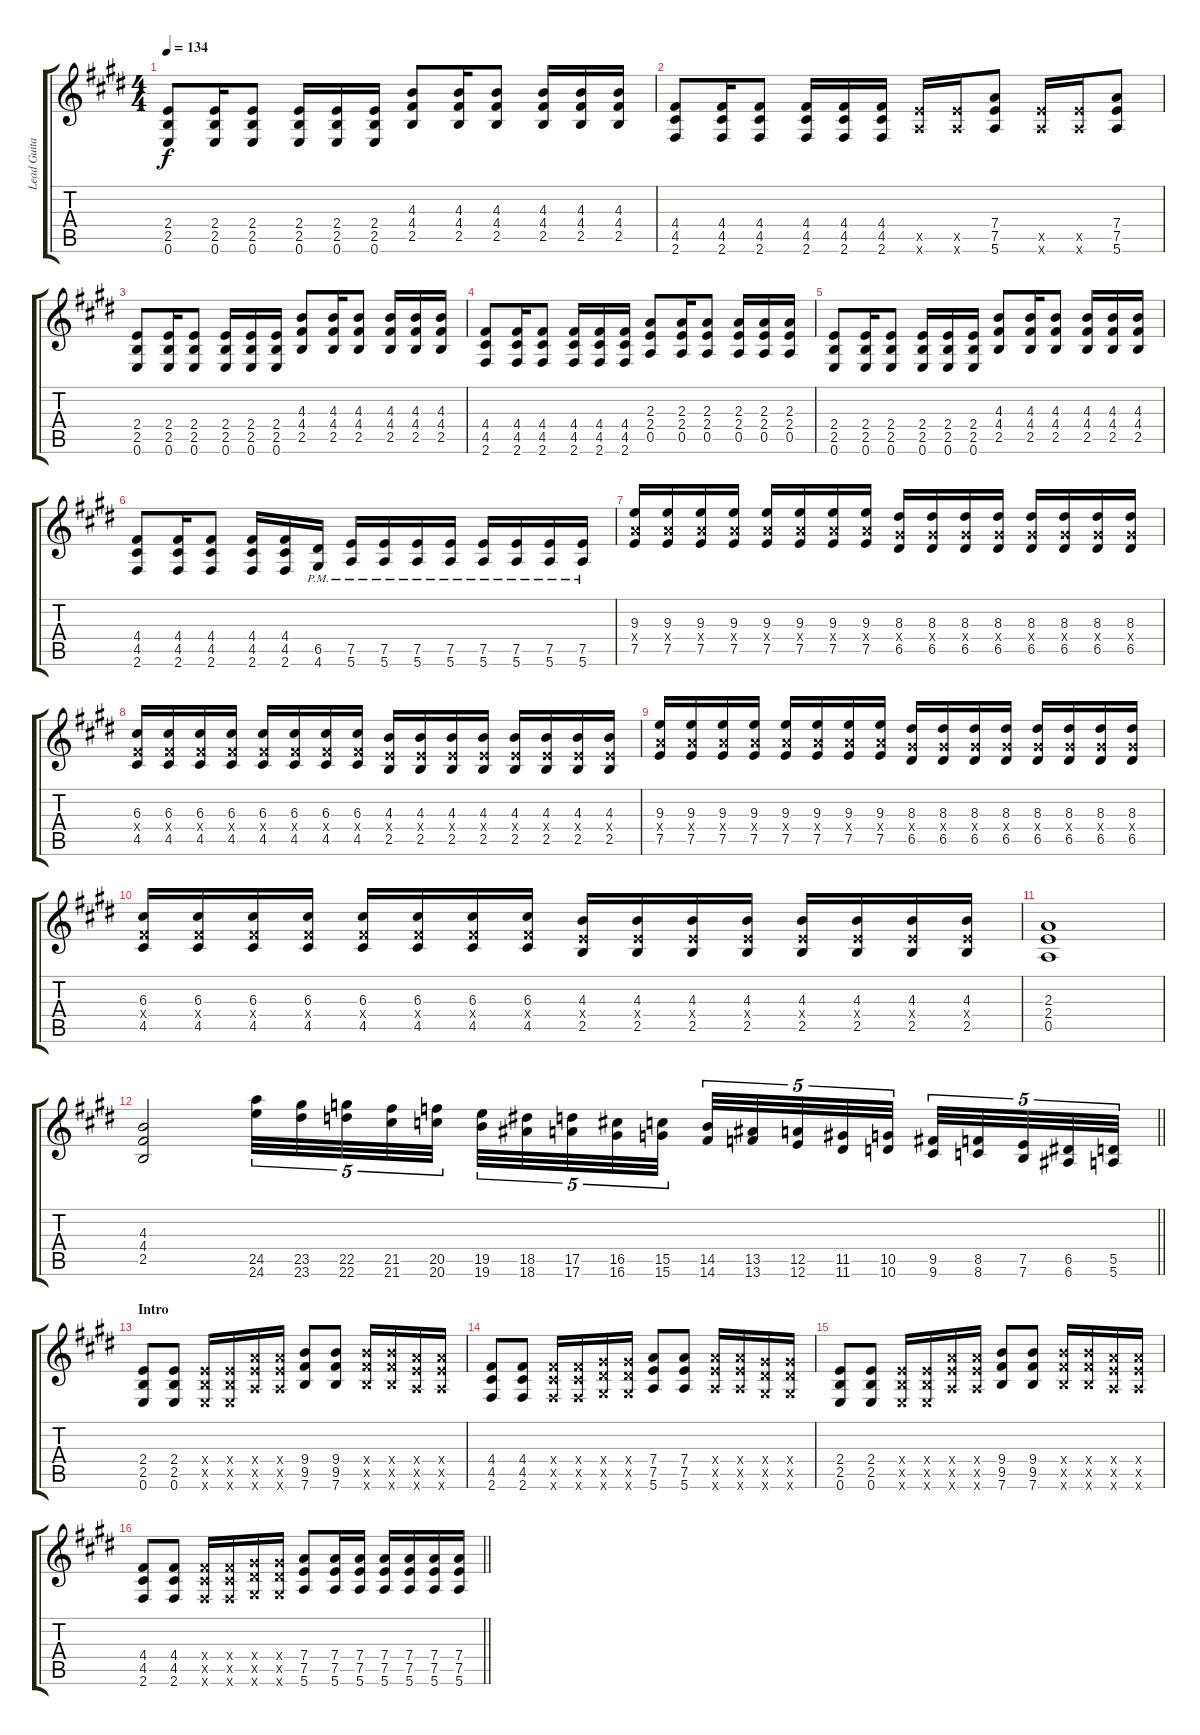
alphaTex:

\track ("Lead Guitar" "Lead Guita") {instrument distortionguitar}
\staff {score tabs}
\tuning (E4 B3 G3 D3 A2 E2) {hide}
\ts (4 4)
\tempo 134
\clef g2
\ks e
(2.4 2.5 0.6).8{dy f} (2.4 2.5 0.6).16 (2.4 2.5 0.6).8 (2.4 2.5 0.6).16 (2.4 2.5 0.6).16 (2.4 2.5 0.6).16 (4.3 4.4 2.5).8 (4.3 4.4 2.5).16 (4.3 4.4 2.5).8 (4.3 4.4 2.5).16 (4.3 4.4 2.5).16 (4.3 4.4 2.5).16 |
(4.4 4.5 2.6).8 (4.4 4.5 2.6).16 (4.4 4.5 2.6).8 (4.4 4.5 2.6).16 (4.4 4.5 2.6).16 (4.4 4.5 2.6).16 (7.5{x} 5.6{x}).16 (7.5{x} 5.6{x}).16 (7.4 7.5 5.6).8 (7.5{x} 5.6{x}).16 (7.5{x} 5.6{x}).16 (7.4 7.5 5.6).8 |
(2.4 2.5 0.6).8 (2.4 2.5 0.6).16 (2.4 2.5 0.6).8 (2.4 2.5 0.6).16 (2.4 2.5 0.6).16 (2.4 2.5 0.6).16 (4.3 4.4 2.5).8 (4.3 4.4 2.5).16 (4.3 4.4 2.5).8 (4.3 4.4 2.5).16 (4.3 4.4 2.5).16 (4.3 4.4 2.5).16 |
(4.4 4.5 2.6).8 (4.4 4.5 2.6).16 (4.4 4.5 2.6).8 (4.4 4.5 2.6).16 (4.4 4.5 2.6).16 (4.4 4.5 2.6).16 (2.3 2.4 0.5).8 (2.3 2.4 0.5).16 (2.3 2.4 0.5).8 (2.3 2.4 0.5).16 (2.3 2.4 0.5).16 (2.3 2.4 0.5).16 |
(2.4 2.5 0.6).8 (2.4 2.5 0.6).16 (2.4 2.5 0.6).8 (2.4 2.5 0.6).16 (2.4 2.5 0.6).16 (2.4 2.5 0.6).16 (4.3 4.4 2.5).8 (4.3 4.4 2.5).16 (4.3 4.4 2.5).8 (4.3 4.4 2.5).16 (4.3 4.4 2.5).16 (4.3 4.4 2.5).16 |
(4.4 4.5 2.6).8 (4.4 4.5 2.6).16 (4.4 4.5 2.6).8 (4.4 4.5 2.6).16 (4.4 4.5 2.6).16 (6.5{pm} 4.6{pm}).16 (7.5{pm} 5.6{pm}).16 (7.5{pm} 5.6{pm}).16 (7.5{pm} 5.6{pm}).16 (7.5{pm} 5.6{pm}).16 (7.5{pm} 5.6{pm}).16 (7.5{pm} 5.6{pm}).16 (7.5{pm} 5.6{pm}).16 (7.5{pm} 5.6{pm}).16 |
(9.3 7.4{x} 7.5).16 (9.3 7.4{x} 7.5).16 (9.3 7.4{x} 7.5).16 (9.3 7.4{x} 7.5).16 (9.3 7.4{x} 7.5).16 (9.3 7.4{x} 7.5).16 (9.3 7.4{x} 7.5).16 (9.3 7.4{x} 7.5).16 (8.3 6.4{x} 6.5).16 (8.3 6.4{x} 6.5).16 (8.3 6.4{x} 6.5).16 (8.3 6.4{x} 6.5).16 (8.3 6.4{x} 6.5).16 (8.3 6.4{x} 6.5).16 (8.3 6.4{x} 6.5).16 (8.3 6.4{x} 6.5).16 |
(6.3 4.4{x} 4.5).16 (6.3 4.4{x} 4.5).16 (6.3 4.4{x} 4.5).16 (6.3 4.4{x} 4.5).16 (6.3 4.4{x} 4.5).16 (6.3 4.4{x} 4.5).16 (6.3 4.4{x} 4.5).16 (6.3 4.4{x} 4.5).16 (4.3 2.4{x} 2.5).16 (4.3 2.4{x} 2.5).16 (4.3 2.4{x} 2.5).16 (4.3 2.4{x} 2.5).16 (4.3 2.4{x} 2.5).16 (4.3 2.4{x} 2.5).16 (4.3 2.4{x} 2.5).16 (4.3 2.4{x} 2.5).16 |
(9.3 7.4{x} 7.5).16 (9.3 7.4{x} 7.5).16 (9.3 7.4{x} 7.5).16 (9.3 7.4{x} 7.5).16 (9.3 7.4{x} 7.5).16 (9.3 7.4{x} 7.5).16 (9.3 7.4{x} 7.5).16 (9.3 7.4{x} 7.5).16 (8.3 6.4{x} 6.5).16 (8.3 6.4{x} 6.5).16 (8.3 6.4{x} 6.5).16 (8.3 6.4{x} 6.5).16 (8.3 6.4{x} 6.5).16 (8.3 6.4{x} 6.5).16 (8.3 6.4{x} 6.5).16 (8.3 6.4{x} 6.5).16 |
(6.3 4.4{x} 4.5).16 (6.3 4.4{x} 4.5).16 (6.3 4.4{x} 4.5).16 (6.3 4.4{x} 4.5).16 (6.3 4.4{x} 4.5).16 (6.3 4.4{x} 4.5).16 (6.3 4.4{x} 4.5).16 (6.3 4.4{x} 4.5).16 (4.3 2.4{x} 2.5).16 (4.3 2.4{x} 2.5).16 (4.3 2.4{x} 2.5).16 (4.3 2.4{x} 2.5).16 (4.3 2.4{x} 2.5).16 (4.3 2.4{x} 2.5).16 (4.3 2.4{x} 2.5).16 (4.3 2.4{x} 2.5).16 |
(2.3 2.4 0.5).1 |
\barLineRight lightlight
(4.3 4.4 2.5).2 (24.5 24.6).32{tu (5 4)} (23.5 23.6).32{tu (5 4)} (22.5 22.6).32{tu (5 4)} (21.5 21.6).32{tu (5 4)} (20.5 20.6).32{tu (5 4) beam splitsecondary} (19.5 19.6).32{tu (5 4)} (18.5 18.6).32{tu (5 4)} (17.5 17.6).32{tu (5 4)} (16.5 16.6).32{tu (5 4)} (15.5 15.6).32{tu (5 4)} (14.5 14.6).32{tu (5 4)} (13.5 13.6).32{tu (5 4)} (12.5 12.6).32{tu (5 4)} (11.5 11.6).32{tu (5 4)} (10.5 10.6).32{tu (5 4) beam splitsecondary} (9.5 9.6).32{tu (5 4)} (8.5 8.6).32{tu (5 4)} (7.5 7.6).32{tu (5 4)} (6.5 6.6).32{tu (5 4)} (5.5 5.6).32{tu (5 4)} |
\section ("" "Intro")
(2.4 2.5 0.6).8 (2.4 2.5 0.6).8 (2.4{x} 2.5{x} 0.6{x}).16 (2.4{x} 2.5{x} 0.6{x}).16 (7.4{x} 7.5{x} 5.6{x}).16 (7.4{x} 7.5{x} 5.6{x}).16 (9.4 9.5 7.6).8 (9.4 9.5 7.6).8 (9.4{x} 9.5{x} 7.6{x}).16 (9.4{x} 9.5{x} 7.6{x}).16 (7.4{x} 7.5{x} 5.6{x}).16 (7.4{x} 7.5{x} 5.6{x}).16 |
(4.4 4.5 2.6).8 (4.4 4.5 2.6).8 (4.4{x} 4.5{x} 2.6{x}).16 (4.4{x} 4.5{x} 2.6{x}).16 (6.4{x} 6.5{x} 4.6{x}).16 (6.4{x} 6.5{x} 4.6{x}).16 (7.4 7.5 5.6).8 (7.4 7.5 5.6).8 (7.4{x} 7.5{x} 5.6{x}).16 (7.4{x} 7.5{x} 5.6{x}).16 (6.4{x} 6.5{x} 4.6{x}).16 (6.4{x} 6.5{x} 4.6{x}).16 |
(2.4 2.5 0.6).8 (2.4 2.5 0.6).8 (2.4{x} 2.5{x} 0.6{x}).16 (2.4{x} 2.5{x} 0.6{x}).16 (7.4{x} 7.5{x} 5.6{x}).16 (7.4{x} 7.5{x} 5.6{x}).16 (9.4 9.5 7.6).8 (9.4 9.5 7.6).8 (9.4{x} 9.5{x} 7.6{x}).16 (9.4{x} 9.5{x} 7.6{x}).16 (7.4{x} 7.5{x} 5.6{x}).16 (7.4{x} 7.5{x} 5.6{x}).16 |
\barLineRight lightlight
(4.4 4.5 2.6).8 (4.4 4.5 2.6).8 (4.4{x} 4.5{x} 2.6{x}).16 (4.4{x} 4.5{x} 2.6{x}).16 (6.4{x} 6.5{x} 4.6{x}).16 (6.4{x} 6.5{x} 4.6{x}).16 (7.4 7.5 5.6).8 (7.4 7.5 5.6).16 (7.4 7.5 5.6).16 (7.4 7.5 5.6).16 (7.4 7.5 5.6).16 (7.4 7.5 5.6).16 (7.4 7.5 5.6).16
